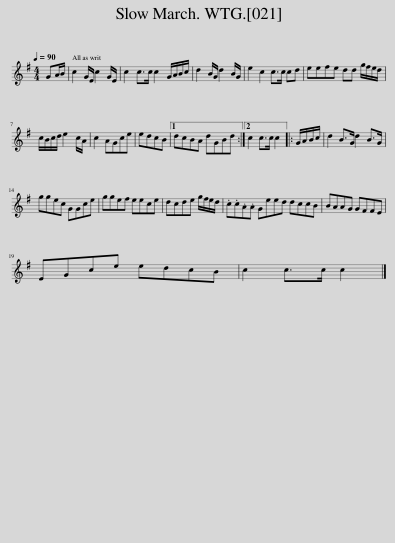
X:1
L:1/8
Q:1/4=90
M:4/4
I:linebreak $
K:G
V:1 treble
V:1
 GA/B/ | c2 G/E/ c2 G/E/ | c2 c>c c2 G/A/B/c/ | d2 B/G/ d2 B/G/ | e2 c2 c>c cd | %5
 eefe dd g/f/e/d/ |$ c/B/c/d/ e2 c/A/ | c2 AGce | edcB |1 dcBA dGBd :|2 %10
 c2 c>c c2 |: G/A/B/c/ | d2 B>G d2 B>G |$ ggec GGce | ggef eece | %15
 dcde g/f/e/d/ | .c.c.A.A Geed dccB | BAAG GFFE |$ EGce edcB | c2 c>c c2 |] %20
